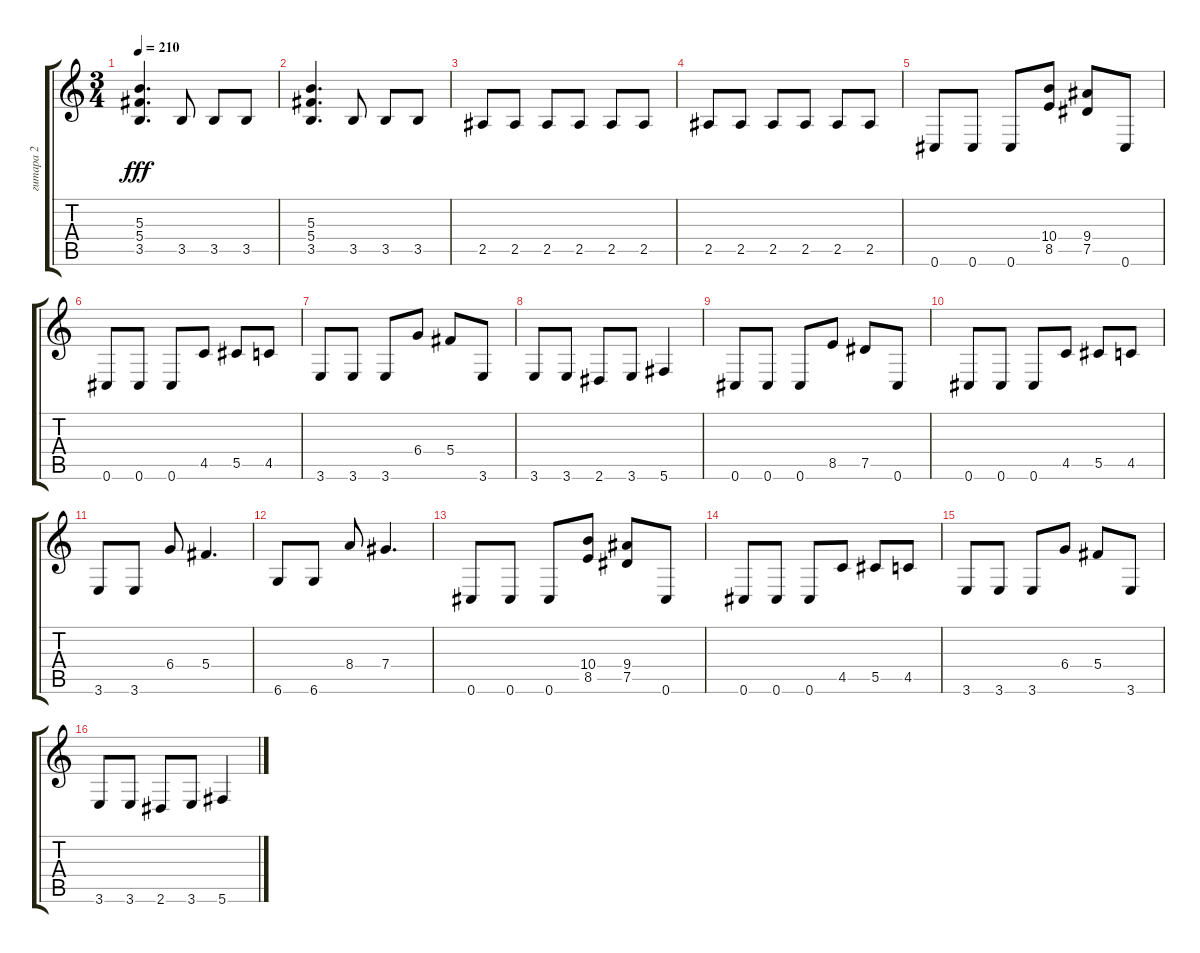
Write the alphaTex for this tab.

\track ("гитара 2" "гитара 2") {instrument distortionguitar}
\staff {score tabs}
\tuning (Eb4 Bb3 Gb3 Db3 Ab2 Db2) {hide}
\ts (3 4)
\tempo 210
\clef g2
\ks c
(5.3 5.4 3.5).4{d dy fff} 3.5.8 3.5.8 3.5.8 |
(5.3 5.4 3.5).4{d} 3.5.8 3.5.8 3.5.8 |
2.5.8 2.5.8 2.5.8 2.5.8 2.5.8 2.5.8 |
2.5.8 2.5.8 2.5.8 2.5.8 2.5.8 2.5.8 |
0.6.8 0.6.8 0.6.8 (10.4 8.5).8 (9.4 7.5).8 0.6.8 |
0.6.8 0.6.8 0.6.8 4.5.8 5.5.8 4.5.8 |
3.6.8 3.6.8 3.6.8 6.4.8 5.4.8 3.6.8 |
3.6.8 3.6.8 2.6.8 3.6.8 5.6.4 |
0.6.8 0.6.8 0.6.8 8.5.8 7.5.8 0.6.8 |
0.6.8 0.6.8 0.6.8 4.5.8 5.5.8 4.5.8 |
3.6.8 3.6.8 6.4.8 5.4.4{d} |
6.6.8 6.6.8 8.4.8 7.4.4{d} |
0.6.8 0.6.8 0.6.8 (10.4 8.5).8 (9.4 7.5).8 0.6.8 |
0.6.8 0.6.8 0.6.8 4.5.8 5.5.8 4.5.8 |
3.6.8 3.6.8 3.6.8 6.4.8 5.4.8 3.6.8 |
3.6.8 3.6.8 2.6.8 3.6.8 5.6.4
